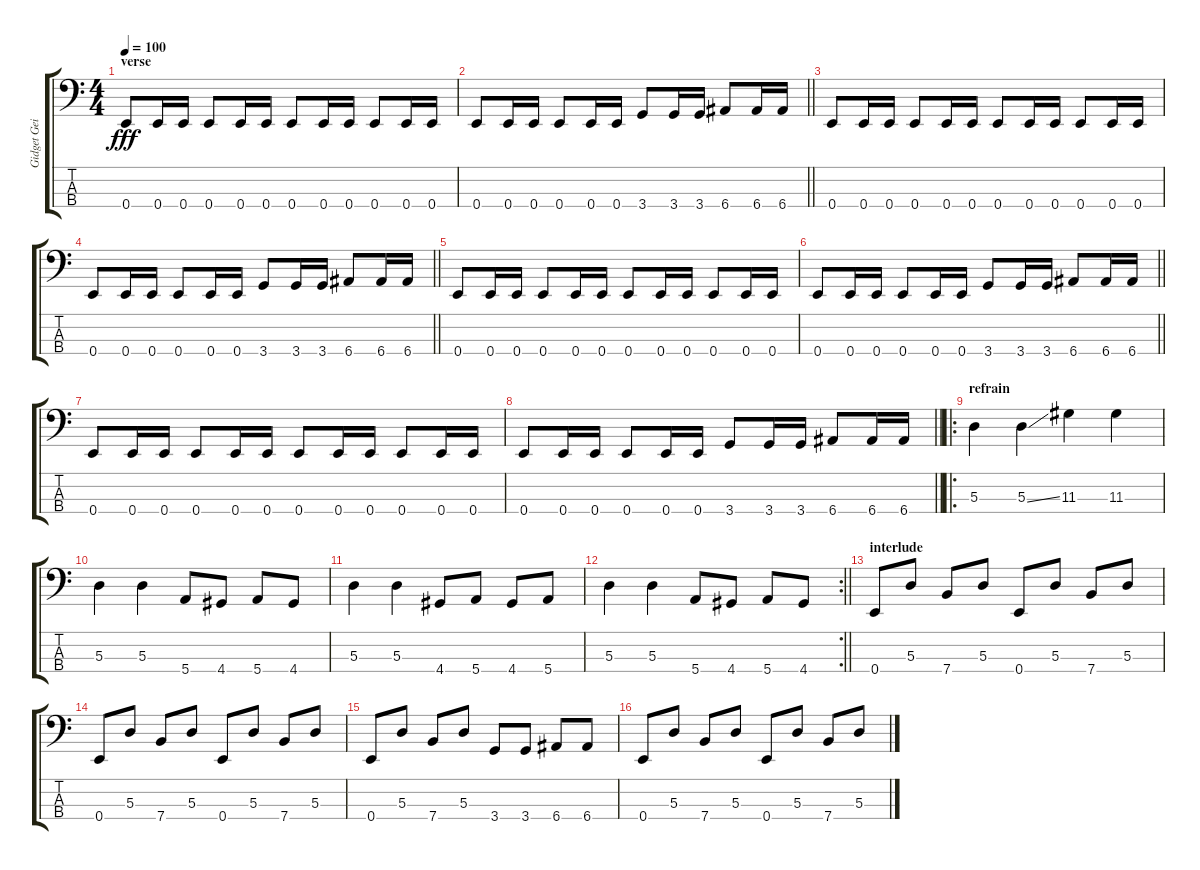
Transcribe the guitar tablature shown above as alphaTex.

\track ("Gidget Gein (basse)" "Gidget Gei") {instrument electricbasspick}
\staff {score tabs}
\tuning (G2 D2 A1 E1) {hide}
\ts (4 4)
\section ("" "verse")
\tempo 100
\clef f4
\ks c
0.4.8{dy fff} 0.4.16 0.4.16 0.4.8 0.4.16 0.4.16 0.4.8 0.4.16 0.4.16 0.4.8 0.4.16 0.4.16 |
\barLineRight lightlight
0.4.8 0.4.16 0.4.16 0.4.8 0.4.16 0.4.16 3.4.8 3.4.16 3.4.16 6.4.8 6.4.16 6.4.16 |
0.4.8 0.4.16 0.4.16 0.4.8 0.4.16 0.4.16 0.4.8 0.4.16 0.4.16 0.4.8 0.4.16 0.4.16 |
\barLineRight lightlight
0.4.8 0.4.16 0.4.16 0.4.8 0.4.16 0.4.16 3.4.8 3.4.16 3.4.16 6.4.8 6.4.16 6.4.16 |
0.4.8 0.4.16 0.4.16 0.4.8 0.4.16 0.4.16 0.4.8 0.4.16 0.4.16 0.4.8 0.4.16 0.4.16 |
\barLineRight lightlight
0.4.8 0.4.16 0.4.16 0.4.8 0.4.16 0.4.16 3.4.8 3.4.16 3.4.16 6.4.8 6.4.16 6.4.16 |
0.4.8 0.4.16 0.4.16 0.4.8 0.4.16 0.4.16 0.4.8 0.4.16 0.4.16 0.4.8 0.4.16 0.4.16 |
\barLineRight lightlight
0.4.8 0.4.16 0.4.16 0.4.8 0.4.16 0.4.16 3.4.8 3.4.16 3.4.16 6.4.8 6.4.16 6.4.16 |
\ro
\section ("" "refrain")
5.3.4 5.3{ss}.4 11.3.4 11.3.4 |
5.3.4 5.3.4 5.4.8 4.4.8 5.4.8 4.4.8 |
5.3.4 5.3.4 4.4.8 5.4.8 4.4.8 5.4.8 |
\rc 2
\barLineRight lightlight
5.3.4 5.3.4 5.4.8 4.4.8 5.4.8 4.4.8 |
\section ("" "interlude")
0.4.8 5.3.8 7.4.8 5.3.8 0.4.8 5.3.8 7.4.8 5.3.8 |
0.4.8 5.3.8 7.4.8 5.3.8 0.4.8 5.3.8 7.4.8 5.3.8 |
0.4.8 5.3.8 7.4.8 5.3.8 3.4.8 3.4.8 6.4.8 6.4.8 |
0.4.8 5.3.8 7.4.8 5.3.8 0.4.8 5.3.8 7.4.8 5.3.8
